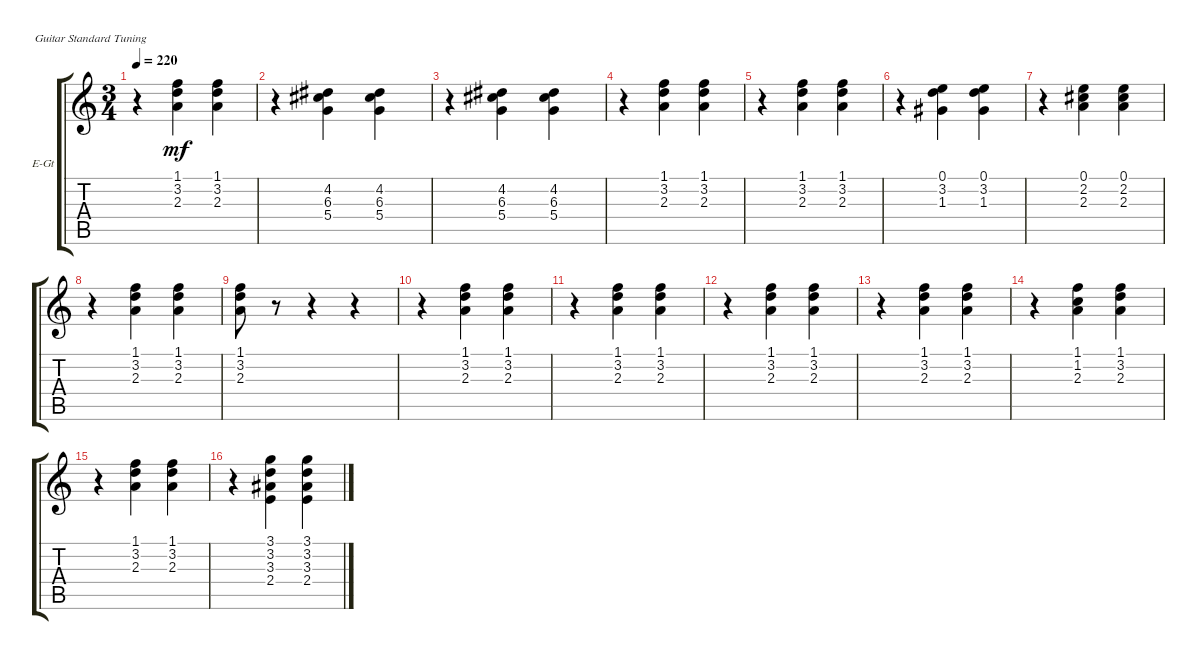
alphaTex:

\defaultSystemsLayout 4
\bracketExtendMode groupsimilarinstruments
\firstSystemTrackNameOrientation horizontal
\otherSystemsTrackNameOrientation horizontal
\track ("Electric Guitar" "E-Gt") {instrument electricguitarclean}
\staff {score tabs}
\tuning (E4 B3 G3 D3 A2 E2)
\ts (3 4)
\tempo 220
\clef g2
\ks c
r.4{dy mf} (2.3 3.2 1.1).4 (2.3 3.2 1.1).4 |
r.4 (6.3 4.2 5.4).4 (6.3 4.2 5.4).4 |
r.4 (6.3 4.2 5.4).4 (6.3 4.2 5.4).4 |
r.4 (2.3 3.2 1.1).4 (2.3 3.2 1.1).4 |
r.4 (2.3 3.2 1.1).4 (2.3 3.2 1.1).4 |
r.4 (1.3 3.2 0.1).4 (1.3 3.2 0.1).4 |
r.4 (2.3 2.2 0.1).4 (2.3 2.2 0.1).4 |
r.4 (2.3 3.2 1.1).4 (2.3 3.2 1.1).4 |
(2.3 3.2 1.1).8 r.8 r.4 r.4 |
r.4 (2.3 3.2 1.1).4 (2.3 3.2 1.1).4 |
r.4 (2.3 3.2 1.1).4 (2.3 3.2 1.1).4 |
r.4 (2.3 3.2 1.1).4 (2.3 3.2 1.1).4 |
r.4 (2.3 3.2 1.1).4 (2.3 3.2 1.1).4 |
r.4 (2.3 1.2 1.1).4 (2.3 3.2 1.1).4 |
r.4 (2.3 3.2 1.1).4 (2.3 3.2 1.1).4 |
r.4 (3.3 3.2 3.1 2.4).4 (3.3 3.2 3.1 2.4).4
